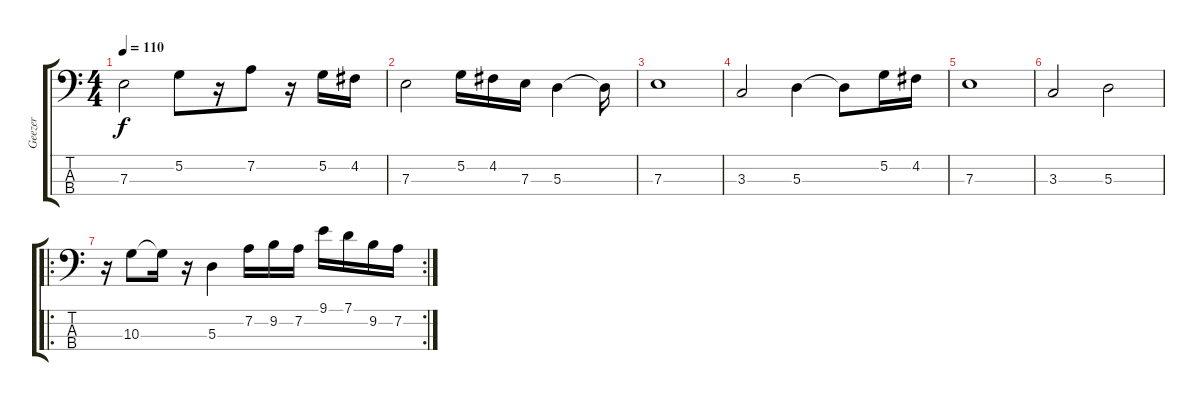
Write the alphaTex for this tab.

\track ("Geezer" "Geezer") {instrument electricbassfinger}
\staff {score tabs}
\tuning (G2 D2 A1 E1) {hide}
\ts (4 4)
\tempo 110
\clef f4
\ks c
7.3.2{dy f} 5.2.8 r.16 7.2.8 r.16 5.2.16 4.2.16 |
7.3.2 5.2.16 4.2.16 7.3.16 5.3.4 5.3{t}.16 |
7.3.1 |
3.3.2 5.3.4 5.3{t}.8 5.2.16 4.2.16 |
7.3.1 |
3.3.2 5.3.2 |
\ro
\rc 2
r.16 10.3.8 10.3{t}.16 r.16 5.3.4 7.2.16 9.2.16 7.2.16 9.1.16 7.1.16 9.2.16 7.2.16
